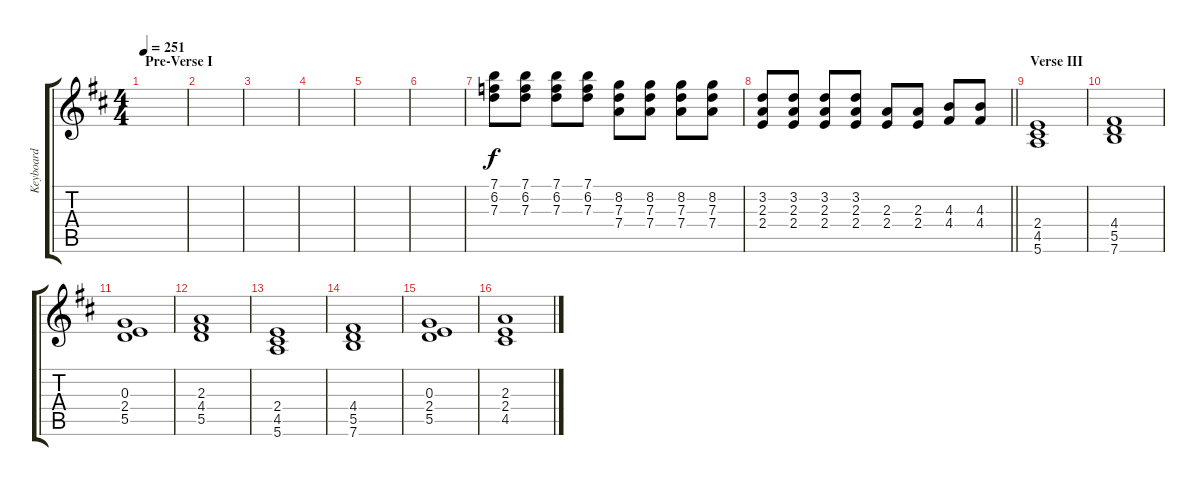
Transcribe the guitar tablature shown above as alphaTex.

\track ("Keyboard" "Keyboard") {instrument stringensemble1}
\staff {score tabs}
\tuning (E5 B4 G4 D4 A3 E3) {hide}
\ts (4 4)
\section ("" "Pre-Verse I")
\tempo 251
\clef g2
\ks d
|
|
|
|
|
|
(7.1 6.2 7.3).8 (7.1 6.2 7.3).8 (7.1 6.2 7.3).8 (7.1 6.2 7.3).8 (8.2 7.3 7.4).8 (8.2 7.3 7.4).8 (8.2 7.3 7.4).8 (8.2 7.3 7.4).8 |
\barLineRight lightlight
(3.2 2.3 2.4).8 (3.2 2.3 2.4).8 (3.2 2.3 2.4).8 (3.2 2.3 2.4).8 (2.3 2.4).8 (2.3 2.4).8 (4.3 4.4).8 (4.3 4.4).8 |
\section ("" "Verse III")
(2.4 4.5 5.6).1 |
(4.4 5.5 7.6).1 |
(0.3 2.4 5.5).1 |
(2.3 4.4 5.5).1 |
(2.4 4.5 5.6).1 |
(4.4 5.5 7.6).1 |
(0.3 2.4 5.5).1 |
(2.3 2.4 4.5).1
